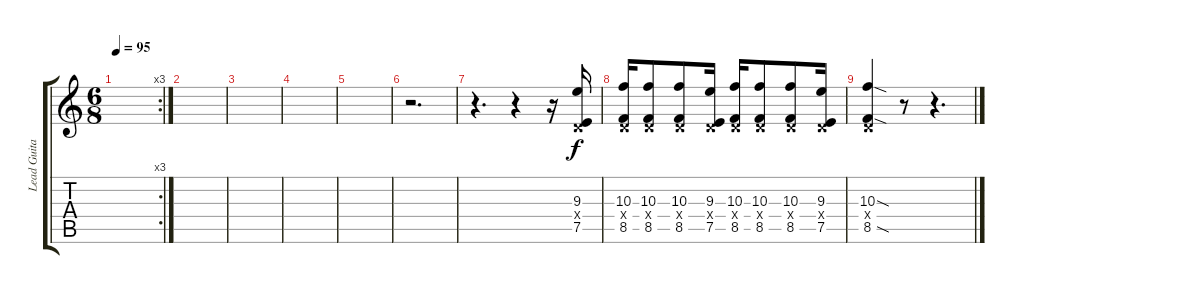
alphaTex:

\track ("Lead Guitar" "Lead Guita") {instrument distortionguitar}
\staff {score tabs}
\tuning (E4 B3 G3 D3 A2 D2) {hide}
\rc 3
\ts (6 8)
\tempo 95
\clef g2
\ks c
|
|
|
|
|
r.2{d} |
r.4{d} r.4 r.16 (9.3 0.4{x} 7.5).16 |
(10.3 0.4{x} 8.5).16 (10.3 0.4{x} 8.5).8 (10.3 0.4{x} 8.5).8 (9.3 0.4{x} 7.5).16 (10.3 0.4{x} 8.5).16 (10.3 0.4{x} 8.5).8 (10.3 0.4{x} 8.5).8 (9.3 0.4{x} 7.5).16 |
(10.3{sod} 0.4{x} 8.5{sod}).4 r.8 r.4{d}
